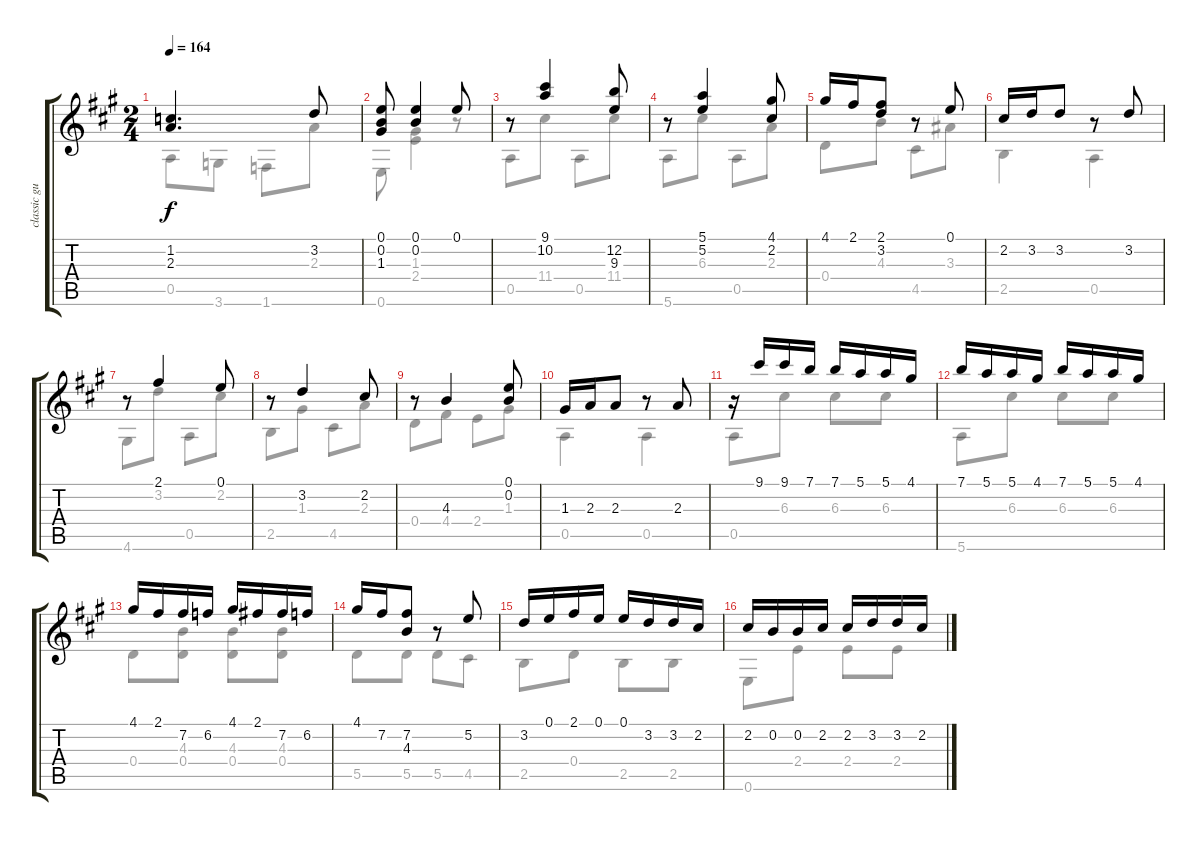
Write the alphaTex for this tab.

\track ("classic guitar" "classic gu") {instrument acousticguitarnylon}
\staff {score tabs}
\tuning (E4 B3 G3 D3 A2 E2) {hide}
\voice
\ts (2 4)
\tempo 164
\clef g2
\ks a
(1.2 2.3).4{d dy f} 3.2.8 |
(0.1 0.2 1.3).8 (0.1 0.2).4 0.1.8 |
r.8 (9.1 10.2).4 (12.2 9.3).8 |
r.8 (5.1 5.2).4 (4.1 2.2).8 |
4.1.16 2.1.16 (2.1 3.2).8 r.8 0.1.8 |
2.2.16 3.2.16 3.2.8 r.8 3.2.8 |
r.8 2.1.4 0.1.8 |
r.8 3.2.4 2.2.8 |
r.8 4.3.4 (0.1 0.2).8 |
1.3.16 2.3.16 2.3.8 r.8 2.3.8 |
r.16 9.1.16 9.1.16 7.1.16 7.1.16 5.1.16 5.1.16 4.1.16 |
7.1.16 5.1.16 5.1.16 4.1.16 7.1.16 5.1.16 5.1.16 4.1.16 |
4.1.16 2.1.16 7.2.16 6.2.16 4.1.16 2.1.16 7.2.16 6.2.16 |
4.1.16 7.2.16 (7.2 4.3).8 r.8 5.2.8 |
3.2.16 0.1.16 2.1.16 0.1.16 0.1.16 3.2.16 3.2.16 2.2.16 |
2.2.16 0.2.16 0.2.16 2.2.16 2.2.16 3.2.16 3.2.16 2.2.16
\voice
\clef g2
\ottava regular
\simile none
\ks a
0.5.8{dy f} 3.6.8 1.6.8 2.3.8 |
0.6.8 (1.3 2.4).4 r.8 |
0.5.8 11.4.8 0.5.8 11.4.8 |
5.6.8 6.3.8 0.5.8 2.3.8 |
0.4.8 4.3.8 4.5.8 3.3.8 |
2.5.4 0.5.4 |
4.6.8 3.2.8 0.5.8 2.2.8 |
2.5.8 1.3.8 4.5.8 2.3.8 |
0.4.8 4.4.8 2.4.8 1.3.8 |
0.5.4 0.5.4 |
0.5.8 6.3.8 6.3.8 6.3.8 |
5.6.8 6.3.8 6.3.8 6.3.8 |
0.4.8 (4.3 0.4).8 (4.3 0.4).8 (4.3 0.4).8 |
5.5.8 5.5.8 5.5.8 4.5.8 |
2.5.8 0.4.8 2.5.8 2.5.8 |
0.6.8 2.4.8 2.4.8 2.4.8
